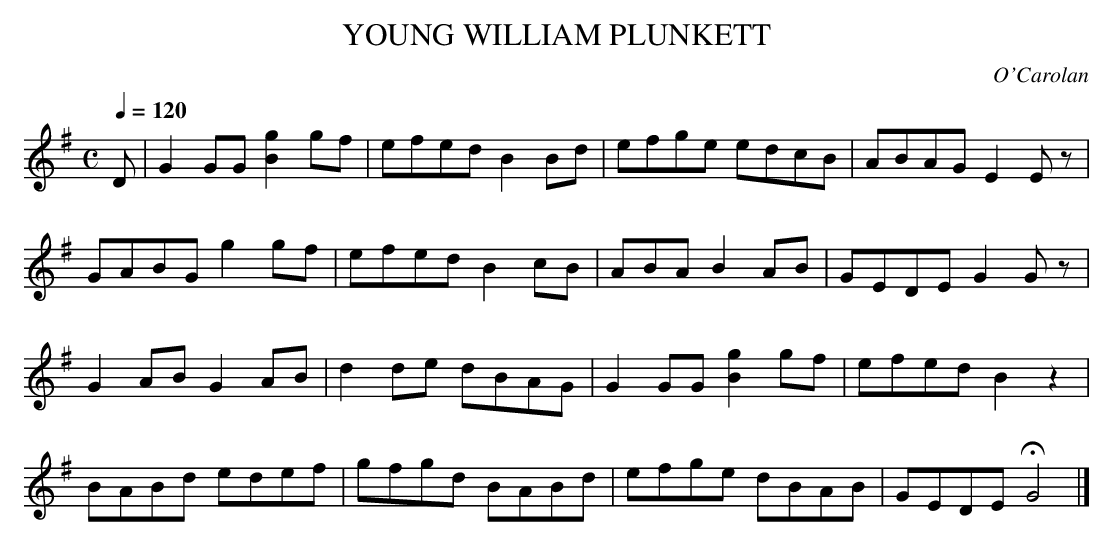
X:1
T:YOUNG WILLIAM PLUNKETT
C:O'Carolan
Q:1/4=120
M:C
L:1/8
K:G
D|G2GG [B2g2]gf|efed B2Bd|efge edcB|ABAG E2Ez|
GABG g2gf|efed B2cB|ABA B2AB|GEDE G2Gz|
G2AB G2AB|d2de dBAG|G2GG [B2g2]gf|efed B2z2|
BABd edef|gfgd BABd|efge dBAB|GEDE HG4|]
